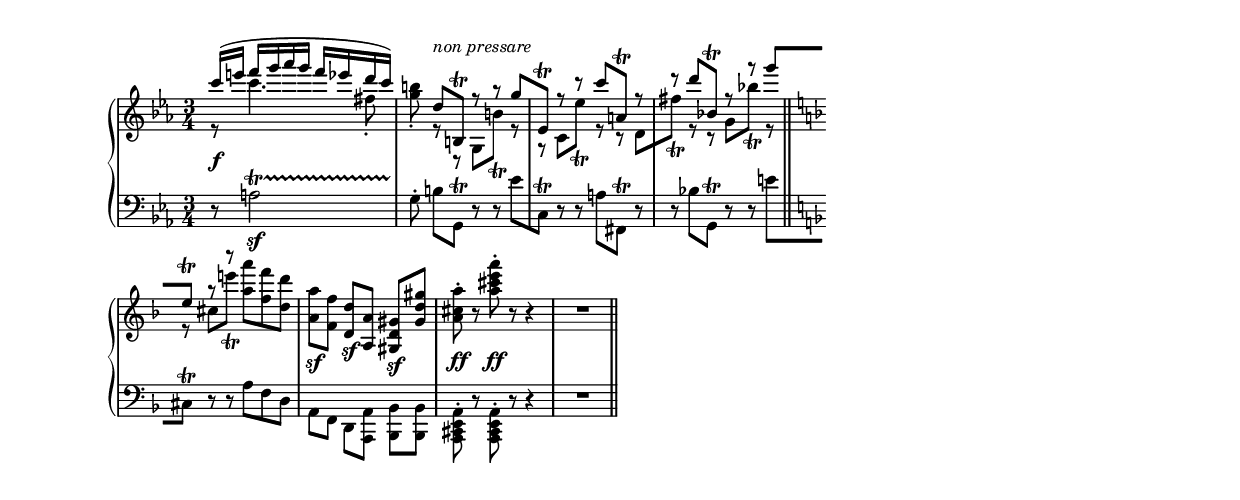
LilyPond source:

\version "2.11.57"
\include "english.ly"
#(set-global-staff-size 15)
\paper{
  ragged-right=##t
  line-width=17\cm
  indent=0\cm
}
 
\layout {
  \context { \Score
    \override PaperColumn #'keep-inside-line = ##t
    \override NonMusicalPaperColumn #'keep-inside-line = ##t
  }
}

% NR 1.6 Staff notation

% L. v. Beethoven, Op. 106
% Piano sonata 29 - Für das Hammer-Klavier
% Movt IV

\layout {
   \context {
      \Score
      %\override SpacingSpanner #'base-shortest-duration = #(ly:make-moment 1 16) 
      \override Beam #'breakable = ##t
      \override BarNumber #'transparent = ##t
   }
}

\new PianoStaff <<

   % RH staff
   \new Staff {
      \clef treble
      \key ef \major
      \time 3/4

      <<

         % RH voice 1
         \new Voice {
            \partial 1 * 5/8
            \voiceOne
            \once \override DynamicLineSpanner #'staff-padding = #4
            c'''16 \f (
            e'''16
            f'''16
            g'''16
            af'''16
            g'''16
            f'''16
            ef'''16
            d'''16
            c'''16 )

            |

            s8
            \once \override TextScript #'staff-padding = #6
            d''8 [
            ^ \markup \italic { non pressare }
            \override Voice.Script #'extra-offset = #'(0 . 1)
            b8 ] \trill
            r8
            r8
            g''8 [

            |

            ef'8 ] \trill
            r8
            r8
            c'''8 [
            a'8 ] \trill
            r8

            |

            r8
            d''' [
            bf'!8 ] \trill
            r8
            r8
            g'''8 [

            \bar "||"
            \break
            \key d \minor

            e''8 ] \trill
            r8
            r8

         }

         
         % RH voice 2
         \new Voice {
            \voiceTwo
            \partial 1 * 5/8
            r8
            c'''4.
            fs''8 \staccato

            |

            <b'' g''>8 \staccato
            r8
            r8
            g8 [
            b'8 ] \trill
            r8

            |

            r8
            c'8 [
            ef''8 ] \trill
            r8
            r8
            d'8 [

            |

            fs''8 ] \trill
            r8
            r8
            g'8 [
            bf''!8 ] \trill
            r8

            \bar "||"
            
            r8
            cs''8 [
            e'''!8 ] \trill

         }

      >>

      \oneVoice
      <a''' a''>8 [
      <f''' f''>8
      <d''' d''>8 ]

      |

      <a'' a'>8 [ \sf
      <f'' f'>8 ]
      <d'' d'>8 [ \sf
      <a' a> ]
      <gs' d' gs> [ \sf
      <gs'' d'' gs'> ]

      |

      \override DynamicLineSpanner #'staff-padding = #4
      \override DynamicText #'staff-padding = #4
      <a'' cs'' a'> \ff \staccato
      r8
      <a''' e''' cs''' a''>8 \ff \staccato
      r8
      r4

      |

      R1 * 3/4

      \bar "||"
      %\key d \major
   }

   % LH
   \new Staff {
      \clef bass
      \key ef \major
      \time 3/4

      \partial 1 * 5/8
      r8
      a2 \sf \startTrillSpan

      |

      g8 \staccato \stopTrillSpan
      b8 [
      g,8 ] \trill
      r8
      r8
      ef'8 [

      |

      c8 ] \trill
      r8
      r8
      \stemDown
      a8 [
      fs,8 ] \trill
      r8

      |

      r8
      bf!8 [
      g,8 ] \trill
      r8
      r8
      e'8 [

      \bar "||"
      \key d \minor

      cs8 ] \trill
      r8
      r8
      a8 [
      f8
      d8 ]

      |

      a,8 [
      f,8 ]
      d,8 [
      <a, a,,>8 ]
      <bf, bf,,>8 [
      <bf, bf,,>8 ]

      |

      <a, e, cs, a,,>8 \staccato
      r8
      <a, e, cs, a,,>8 \staccato
      r8
      r4

      |

      R1 * 3/4

      \bar "||"
      %\key d \major
   }

>>

